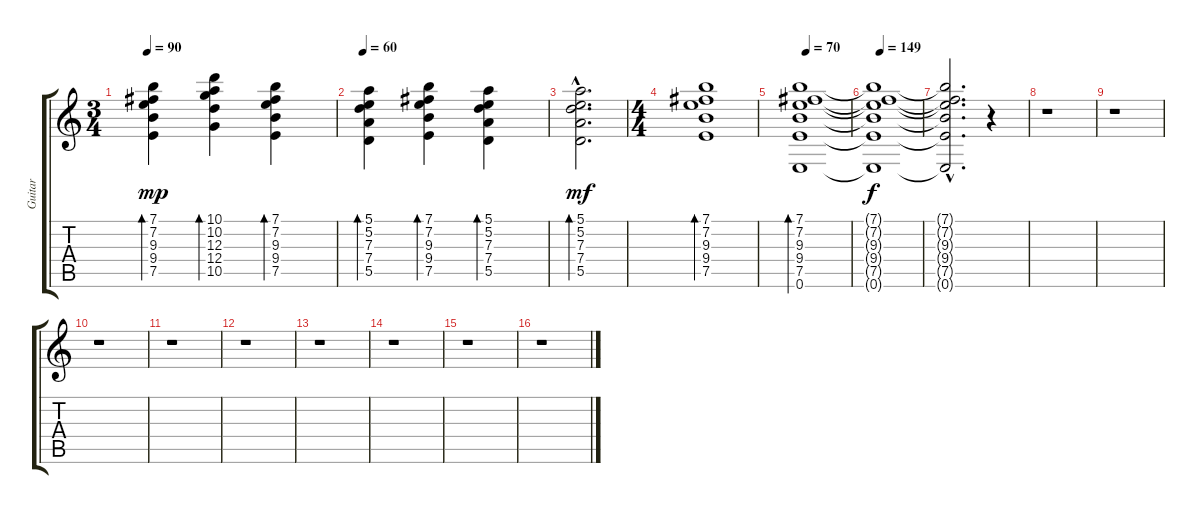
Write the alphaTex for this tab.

\track ("Guitar" "Guitar") {instrument acousticguitarsteel}
\staff {score tabs}
\tuning (E4 B3 G3 D3 A2 E2) {hide}
\ts (3 4)
\tempo 90
\clef g2
\ks c
(7.1 7.2 9.3 9.4 7.5).4{bd 120 dy mp} (10.1 10.2 12.3 12.4 10.5).4{bd 120} (7.1 7.2 9.3 9.4 7.5).4{bd 120} |
\tempo 60
(5.1 5.2 7.3 7.4 5.5).4{bd 120} (7.1 7.2 9.3 9.4 7.5).4{bd 120} (5.1 5.2 7.3 7.4 5.5).4{bd 120} |
(5.1{hac} 5.2{hac} 7.3{hac} 7.4{hac} 5.5{hac}).2{d bd 120 dy mf} |
\ts (4 4)
(7.1 7.2 9.3 9.4 7.5).1{bd 120} |
\tempo 70
(7.1 7.2 9.3 9.4 7.5 0.6).1{bd 120} |
\tempo 149
(7.1{t} 7.2{t} 9.3{t} 9.4{t} 7.5{t} 0.6{t}).1{dy f} |
(7.1{t} 7.2{t} 9.3{hac t} 9.4{hac t} 7.5{hac t} 0.6{hac t}).2{d} r.4 |
r.1 |
r.1 |
r.1 |
r.1 |
r.1 |
r.1 |
r.1 |
r.1 |
r.1
